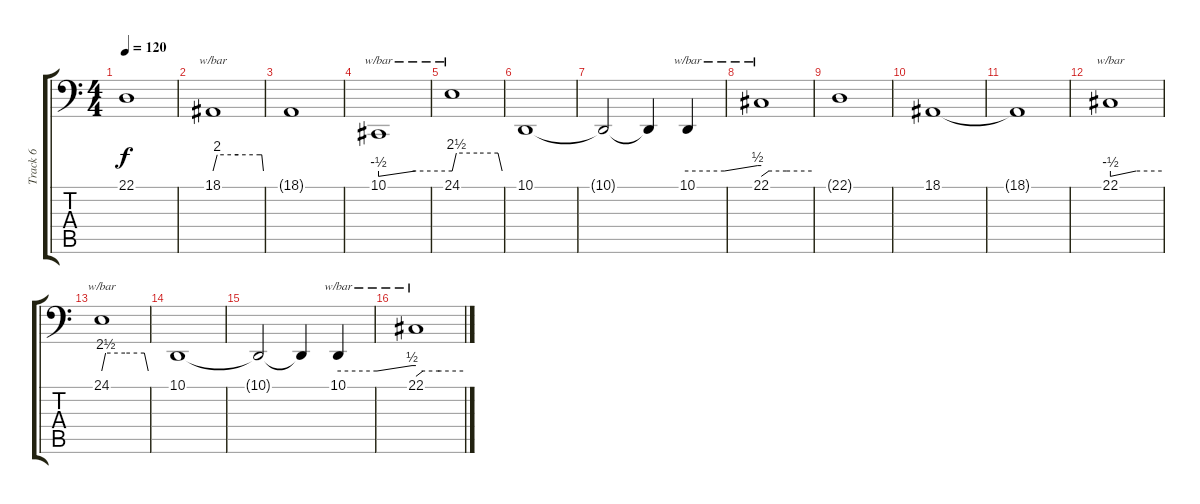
\track ("Track 6" "Track 6") {instrument lead1square}
\staff {score tabs}
\tuning (E1 B0 G0 D0 A-1 E-1) {hide}
\ts (4 4)
\tempo 120
\clef f4
\ks c
22.1{t}.1{dy f} |
18.1.1{tbe (custom default 0 0 5 8 30 8 56 8 58 8 60 0)} |
18.1{t}.1 |
10.1.1{tbe (custom default 0 -2 30 0 60 0)} |
24.1.1{tbe (custom default 0 0 5 10 30 10 55 10 60 0)} |
10.1.1 |
10.1{t}.2 10.1{t}.4 10.1.4{tbe (custom default 0 0 30 0 57 2 60 2)} |
22.1.1{tbe (custom default 0 -2 9 0 30 0 60 0)} |
22.1{t}.1 |
18.1.1 |
18.1{t}.1 |
22.1.1{tbe (custom default 0 -2 30 0 60 0)} |
24.1.1{tbe (custom default 0 0 5 10 30 10 55 10 60 0)} |
10.1.1 |
10.1{t}.2 10.1{t}.4 10.1.4{tbe (custom default 0 0 30 0 57 2 60 2)} |
22.1.1{tbe (custom default 0 -2 9 0 30 0 60 0)}
